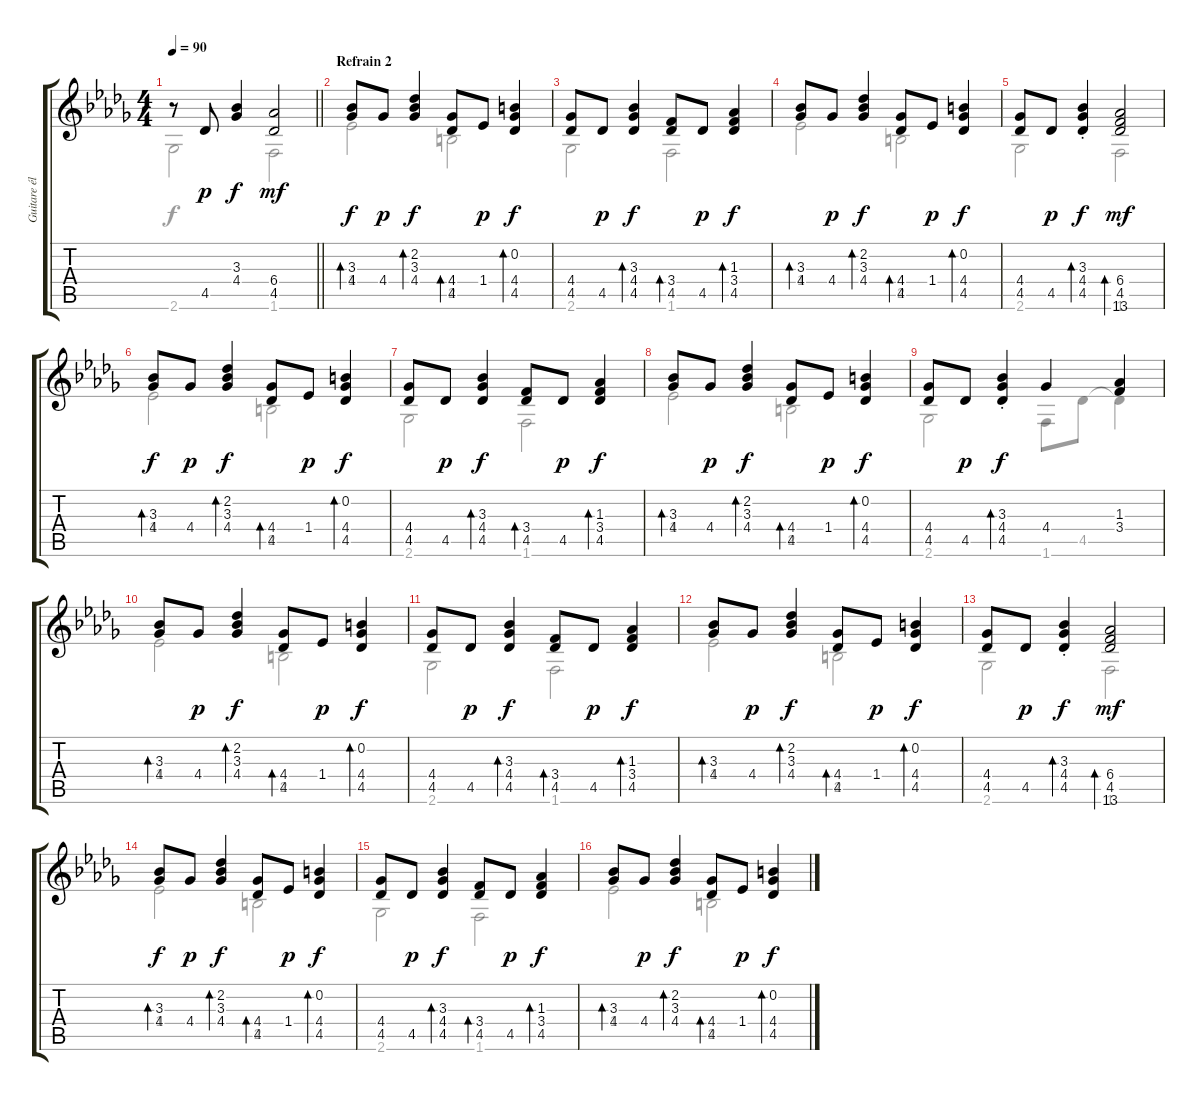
\track ("Guitare éléctrique" "Guitare él") {instrument electricguitarclean}
\staff {score tabs}
\tuning (E4 B3 G3 D3 A2 E2) {hide}
\voice
\ts (4 4)
\tempo 90
\clef g2
\barLineRight lightlight
\ks db
r.8{dy f} 4.5.8{dy p} (3.3 4.4).4{dy f} (6.4 4.5).2{dy mf} |
\section ("" "Refrain 2")
(3.3 4.4).8{bd 120 dy f} 4.4.8{dy p} (2.2 3.3 4.4).4{bd 60 dy f} (4.4 4.5).8{bd 30} 1.4.8{dy p} (0.2 4.4 4.5).4{bd 60 dy f} |
(4.4 4.5).8 4.5.8{dy p} (3.3 4.4 4.5).4{bd 60 dy f} (3.4 4.5).8{bd 30} 4.5.8{dy p} (1.3 3.4 4.5).4{bd 30 dy f} |
(3.3 4.4).8{bd 120} 4.4.8{dy p} (2.2 3.3 4.4).4{bd 60 dy f} (4.4 4.5).8{bd 30} 1.4.8{dy p} (0.2 4.4 4.5).4{bd 60 dy f} |
(4.4 4.5).8 4.5.8{dy p} (3.3{st} 4.4{st} 4.5{st}).4{bd 30 dy f} (6.4 4.5 13.6).2{bd 30 dy mf} |
(3.3 4.4).8{bd 120 dy f} 4.4.8{dy p} (2.2 3.3 4.4).4{bd 60 dy f} (4.4 4.5).8{bd 30} 1.4.8{dy p} (0.2 4.4 4.5).4{bd 60 dy f} |
(4.4 4.5).8 4.5.8{dy p} (3.3 4.4 4.5).4{bd 60 dy f} (3.4 4.5).8{bd 30} 4.5.8{dy p} (1.3 3.4 4.5).4{bd 30 dy f} |
(3.3 4.4).8{bd 30} 4.4.8{dy p} (2.2 3.3 4.4).4{bd 60 dy f} (4.4 4.5).8{bd 30} 1.4.8{dy p} (0.2 4.4 4.5).4{bd 60 dy f} |
(4.4 4.5).8 4.5.8{dy p} (3.3{st} 4.4{st} 4.5{st}).4{bd 30 dy f} 4.4.4 (1.3 3.4).4 |
(3.3 4.4).8{bd 120} 4.4.8{dy p} (2.2 3.3 4.4).4{bd 60 dy f} (4.4 4.5).8{bd 30} 1.4.8{dy p} (0.2 4.4 4.5).4{bd 60 dy f} |
(4.4 4.5).8 4.5.8{dy p} (3.3 4.4 4.5).4{bd 60 dy f} (3.4 4.5).8{bd 30} 4.5.8{dy p} (1.3 3.4 4.5).4{bd 30 dy f} |
(3.3 4.4).8{bd 120} 4.4.8{dy p} (2.2 3.3 4.4).4{bd 60 dy f} (4.4 4.5).8{bd 30} 1.4.8{dy p} (0.2 4.4 4.5).4{bd 60 dy f} |
(4.4 4.5).8 4.5.8{dy p} (3.3{st} 4.4{st} 4.5{st}).4{bd 30 dy f} (6.4 4.5 13.6).2{bd 30 dy mf} |
(3.3 4.4).8{bd 120 dy f} 4.4.8{dy p} (2.2 3.3 4.4).4{bd 60 dy f} (4.4 4.5).8{bd 30} 1.4.8{dy p} (0.2 4.4 4.5).4{bd 60 dy f} |
(4.4 4.5).8 4.5.8{dy p} (3.3 4.4 4.5).4{bd 60 dy f} (3.4 4.5).8{bd 30} 4.5.8{dy p} (1.3 3.4 4.5).4{bd 30 dy f} |
(3.3 4.4).8{bd 30} 4.4.8{dy p} (2.2 3.3 4.4).4{bd 60 dy f} (4.4 4.5).8{bd 30} 1.4.8{dy p} (0.2 4.4 4.5).4{bd 60 dy f}
\voice
\clef g2
\ottava regular
\simile none
\barLineRight lightlight
\ks db
2.6.2{dy f} 1.6.2 |
1.4.2 2.5.2 |
2.6.2 1.6.2 |
1.4.2 2.5.2 |
2.6.2 1.6.2 |
1.4.2 2.5.2 |
2.6.2 1.6.2 |
1.4.2 2.5.2 |
2.6.2 1.6.8 4.5.8 4.5{t}.4 |
1.4.2 2.5.2 |
2.6.2 1.6.2 |
1.4.2 2.5.2 |
2.6.2 1.6.2 |
1.4.2 2.5.2 |
2.6.2 1.6.2 |
1.4.2 2.5.2
